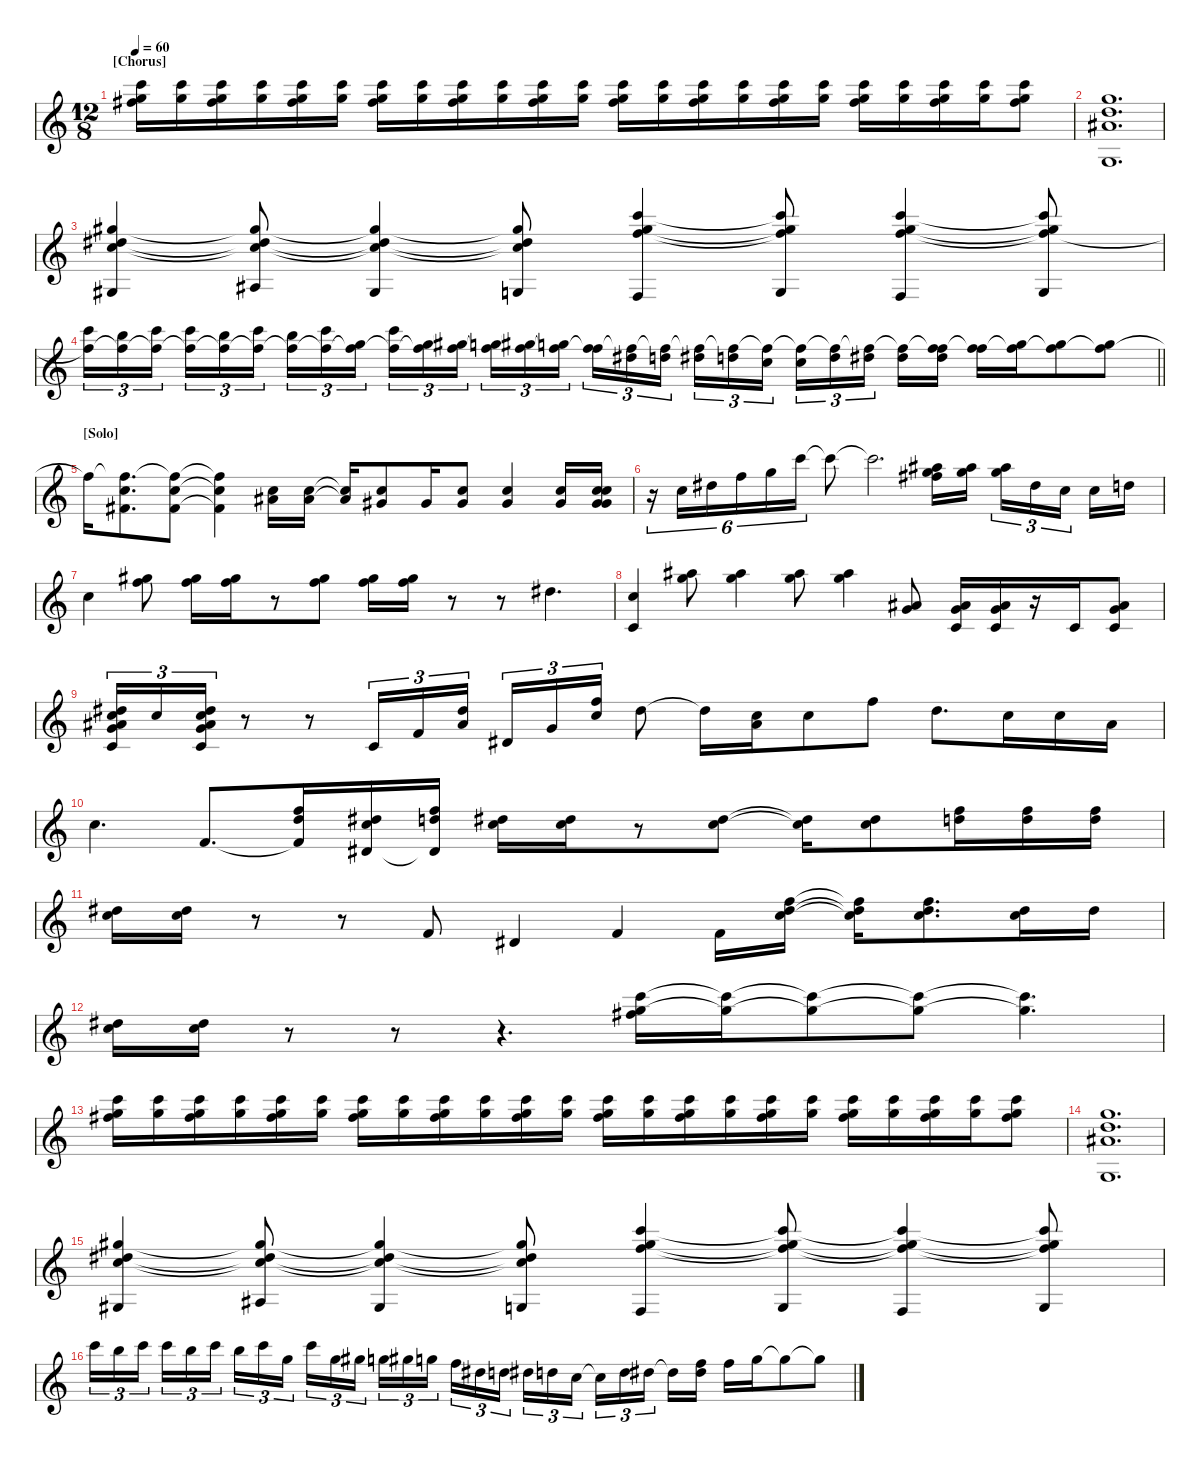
\defaultSystemsLayout 4
\hideDynamics
\bracketExtendMode nobrackets
\singleTrackTrackNamePolicy hidden
\multiTrackTrackNamePolicy hidden
\otherSystemsTrackNameOrientation horizontal
\track ("Keyboard" "org.") {instrument drawbarorgan}
\staff {score}
\tuning (E5 B4 G4 D4 A3 E3)
\ts (12 8)
\section ("" "[Chorus]")
\tempo 60
\clef g2
\ks c
(8.1 8.2 11.3{acc #}).16{dy f beam Down} (8.1 8.2).16{beam Down} (8.1 8.2 11.3{acc #}).16{beam Down} (8.1 8.2).16{beam Down} (8.1 8.2 11.3{acc #}).16{beam Down} (8.1 8.2).16{beam Down} (8.1 8.2 11.3{acc #}).16{beam Down} (8.1 8.2).16{beam Down} (8.1 8.2 11.3{acc #}).16{beam Down} (8.1 8.2).16{beam Down} (8.1 8.2 11.3{acc #}).16{beam Down} (8.1 8.2).16{beam Down} (8.1 8.2 11.3{acc #}).16{beam Down} (8.1 8.2).16{beam Down} (8.1 8.2 11.3{acc #}).16{beam Down} (8.1 8.2).16{beam Down} (8.1 8.2 11.3{acc #}).16{beam Down} (8.1 8.2).16{beam Down} (8.1 8.2 11.3{acc #}).16{beam Down} (8.1 8.2).16{beam Down} (8.1 8.2 11.3{acc #}).16{beam Down} (8.1 8.2).16{beam Down} (8.1 8.2 11.3{acc #}).8{beam Down} |
(3.1 3.2 3.3{acc #} 3.6).1{d beam Up} |
(4.1{acc #} 4.2{acc #} 5.3 4.6{acc #}).4{beam Up} (4.1{t acc #} 4.2{t acc #} 5.3{t} 1.5{acc #}).8{beam Up} (4.1{t acc #} 4.2{t acc #} 5.3{t} 4.6{acc #}).4{beam Up} (4.1{t acc #} 4.2{t acc #} 5.3{t} 3.6).8{beam Up} (8.1 9.2{acc #} 10.3 1.6).4{beam Up} (8.1{t} 9.2{t acc #} 10.3{t} 3.6).8{beam Up} (8.1 9.2{acc #} 10.3 1.6).4{beam Up} (8.1{t} 9.2{t acc #} 10.3{t} 3.6).8{beam Up} |
\barLineRight lightlight
(8.1 10.3{t}).16{tu (3 2) beam Down} (7.1 10.3{t}).16{tu (3 2) beam Down} (8.1 10.3{t}).16{tu (3 2) beam Down} (8.1 10.3{t}).16{tu (3 2) beam Down} (7.1 10.3{t}).16{tu (3 2) beam Down} (8.1 10.3{t}).16{tu (3 2) beam Down} (7.1 10.3{t}).16{tu (3 2) beam Down} (8.1 10.3{t}).16{tu (3 2) beam Down} (3.1 10.3{t}).16{tu (3 2) beam Down} (8.1 10.3{t}).16{tu (3 2) beam Down} (3.1 10.3{t}).16{tu (3 2) beam Down} (4.1{acc #} 10.3{t}).16{tu (3 2) beam Down} (3.1 10.3{t}).16{tu (3 2) beam Down} (4.1{acc #} 10.3{t}).16{tu (3 2) beam Down} (3.1 10.3{t}).16{tu (3 2) beam Down} (1.1 10.3{t}).16{tu (3 2) beam Down} (4.2{acc #} 10.3{t}).16{tu (3 2) beam Down} (3.2 10.3{t}).16{tu (3 2) beam Down} (4.2{acc #} 10.3{t}).16{tu (3 2) beam Down} (3.2 10.3{t}).16{tu (3 2) beam Down} (1.2 10.3{t}).16{tu (3 2) beam Down} (1.2 10.3{t}).16{tu (3 2) beam Down} (3.2 10.3{t}).16{tu (3 2) beam Down} (4.2{acc #} 10.3{t}).16{tu (3 2) beam Down} (4.2{acc #} 10.3{t}).16{beam Down} (1.1 4.2{acc #} 10.3{t}).16{beam Down} (1.1 10.3{t}).16{beam Down} (3.1 10.3{t}).16{beam Down} (3.1 10.3{t}).8{beam Down} (3.1 10.3{t}).8{beam Down} |
\section ("" "[Solo]")
10.3{t}.16{dy mf beam Down} (1.2 4.4{acc #} 10.3{t}).8{d dy f beam Down} (1.2 4.4{acc #} 10.3{t}).8{beam Down} (1.2{t} 10.3{t} 4.4{t acc #}).4{beam Down} (1.2 3.3{acc #}).16{beam Down} (1.2 3.3{acc #}).16{beam Down} (1.2{t} 3.3{t acc #}).16{beam Up} (1.2 1.3{acc #}).8{beam Up} 1.3{acc #}.16{beam Up} (1.2 1.3{acc #}).8{beam Up} (1.2 1.3{acc #}).4{beam Up} (1.2 1.3{acc #}).16{beam Up} (1.2 5.3 6.4{acc #} 11.5{acc #}).16{beam Up} |
r.16{tu (6 4) beam Down} 1.2.16{tu (6 4) beam Down} 4.2{acc #}.16{tu (6 4) beam Down} 1.1.16{tu (6 4) beam Down} 3.1.16{tu (6 4) beam Down} 8.1.16{tu (6 4) beam Down} 8.1{t}.8{beam Down} 8.1{t}.2{d beam Down} (6.1{acc #} 8.2 11.3{acc #}).16{beam Down} (6.1{acc #} 8.2).16{beam Down} (6.1{acc #} 8.2).16{tu (3 2) beam Down} 4.2{acc #}.16{tu (3 2) beam Down} 1.2.16{tu (3 2) beam Down} 1.2.16{beam Down} 3.2.16{beam Down} |
1.2.4{beam Down} (4.1{acc #} 6.2).8{beam Down} (4.1{acc #} 6.2).16{beam Down} (4.1{acc #} 6.2).16{beam Down} r.8{beam Down} (4.1{acc #} 6.2).8{beam Down} (4.1{acc #} 6.2).16{beam Down} (4.1{acc #} 6.2).16{beam Down} r.8{beam Down} r.8{beam Down} 4.2{acc #}.4{d beam Down} |
(1.2 3.5).4{beam Up} (6.1{acc #} 8.2).8{beam Down} (6.1{acc #} 8.2).4{beam Down} (6.1{acc #} 8.2).8{beam Down} (6.1{acc #} 8.2).4{beam Down} (3.3{acc #} 5.4).8{beam Up} (3.3{acc #} 5.4 3.5).16{beam Up} (3.3{acc #} 5.4 3.5).16{beam Up} r.16{beam Up} 3.5.16{beam Up} (3.3{acc #} 5.4 3.5).8{beam Up} |
(4.2{acc #} 5.3 8.4{acc #} 10.5 8.6).16{tu (3 2) beam Up} 1.2.16{tu (3 2) beam Up} (4.2{acc #} 5.3 8.4{acc #} 10.5 8.6).16{tu (3 2) beam Up} r.8{beam Up} r.8{beam Up} 3.5.16{tu (3 2) beam Up} 3.4.16{tu (3 2) beam Up} (4.2{acc #} 3.3{acc #}).16{tu (3 2) beam Up} 1.4{acc #}.16{tu (3 2) beam Up} 0.3.16{tu (3 2) beam Up} (1.1 1.2).16{tu (3 2) beam Up} 4.2{acc #}.8{beam Down} 4.2{t acc #}.16{beam Down} (1.2 3.3{acc #}).16{beam Down} 1.2.8{beam Down} 1.1.8{beam Down} 4.2{acc #}.8{d beam Down} 1.2.16{beam Down} 1.2.16{beam Down} 3.3{acc #}.16{beam Down} |
1.2.4{d beam Down} 3.4.8{d beam Up} (1.1 3.2 3.4{t}).16{beam Up} (4.2{acc #} 5.3 1.4{acc #}).16{beam Up} (1.1 3.2 1.4{t acc #}).16{beam Up} (4.2{acc #} 5.3).16{beam Down} (4.2{acc #} 5.3).16{beam Down} r.8{beam Down} (4.2{acc #} 5.3).8{beam Down} (4.2{t acc #} 5.3{t}).16{beam Down} (4.2{acc #} 5.3).8{beam Down} (1.1 3.2).16{beam Down} (1.1 3.2).16{beam Down} (1.1 3.2).16{beam Down} |
(4.2{acc #} 5.3).16{beam Down} (4.2{acc #} 5.3).16{beam Down} r.8{beam Down} r.8{beam Down} 3.4.8{beam Up} 1.4{acc #}.4{beam Up} 3.4.4{beam Up} 3.4.16{beam Down} (1.1 4.2{acc #} 5.3).16{beam Down} (1.1{t} 4.2{t acc #} 5.3{t}).16{beam Down} (1.1 4.2{acc #} 5.3).8{d beam Down} (4.2{acc #} 5.3).16{beam Down} 4.2{acc #}.16{beam Down} |
(4.2{acc #} 5.3).16{beam Down} (4.2{acc #} 5.3).16{beam Down} r.8{beam Down} r.8{beam Down} r.4{d beam Down} (8.1 8.2 11.3{acc #}).16{beam Down} (8.1{t} 8.2{t}).16{beam Down} (8.1{t} 8.2{t}).8{beam Down} (8.1{t} 8.2{t}).8{beam Down} (8.1{t} 8.2{t}).4{d beam Down} |
(8.1 8.2 11.3{acc #}).16{beam Down} (8.1 8.2).16{beam Down} (8.1 8.2 11.3{acc #}).16{beam Down} (8.1 8.2).16{beam Down} (8.1 8.2 11.3{acc #}).16{beam Down} (8.1 8.2).16{beam Down} (8.1 8.2 11.3{acc #}).16{beam Down} (8.1 8.2).16{beam Down} (8.1 8.2 11.3{acc #}).16{beam Down} (8.1 8.2).16{beam Down} (8.1 8.2 11.3{acc #}).16{beam Down} (8.1 8.2).16{beam Down} (8.1 8.2 11.3{acc #}).16{beam Down} (8.1 8.2).16{beam Down} (8.1 8.2 11.3{acc #}).16{beam Down} (8.1 8.2).16{beam Down} (8.1 8.2 11.3{acc #}).16{beam Down} (8.1 8.2).16{beam Down} (8.1 8.2 11.3{acc #}).16{beam Down} (8.1 8.2).16{beam Down} (8.1 8.2 11.3{acc #}).16{beam Down} (8.1 8.2).16{beam Down} (8.1 8.2 11.3{acc #}).8{beam Down} |
(3.1 3.2 3.3{acc #} 3.6).1{d beam Up} |
(4.1{acc #} 4.2{acc #} 5.3 4.6{acc #}).4{beam Up} (4.1{t acc #} 4.2{t acc #} 5.3{t} 1.5{acc #}).8{beam Up} (4.1{t acc #} 4.2{t acc #} 5.3{t} 4.6{acc #}).4{beam Up} (4.1{t acc #} 4.2{t acc #} 5.3{t} 3.6).8{beam Up} (8.1 9.2{acc #} 10.3 1.6).4{beam Up} (8.1{t} 9.2{t acc #} 10.3{t} 3.6).8{beam Up} (8.1{t} 9.2{t acc #} 10.3{t} 1.6).4{beam Up} (8.1{t} 9.2{t acc #} 10.3{t} 3.6).8{beam Up} |
8.1.16{tu (3 2) beam Down} 7.1.16{tu (3 2) beam Down} 8.1.16{tu (3 2) beam Down} 8.1.16{tu (3 2) beam Down} 7.1.16{tu (3 2) beam Down} 8.1.16{tu (3 2) beam Down} 7.1.16{tu (3 2) beam Down} 8.1.16{tu (3 2) beam Down} 3.1.16{tu (3 2) beam Down} 8.1.16{tu (3 2) beam Down} 3.1.16{tu (3 2) beam Down} 4.1{acc #}.16{tu (3 2) beam Down} 3.1.16{tu (3 2) beam Down} 4.1{acc #}.16{tu (3 2) beam Down} 3.1.16{tu (3 2) beam Down} 1.1.16{tu (3 2) beam Down} 4.2{acc #}.16{tu (3 2) beam Down} 3.2.16{tu (3 2) beam Down} 4.2{acc #}.16{tu (3 2) beam Down} 3.2.16{tu (3 2) beam Down} 1.2.16{tu (3 2) beam Down} 1.2{t}.16{tu (3 2) beam Down} 3.2.16{tu (3 2) beam Down} 4.2{acc #}.16{tu (3 2) beam Down} 4.2{t acc #}.16{beam Down} (1.1 4.2{acc #}).16{beam Down} 1.1.16{beam Down} 3.1.16{beam Down} 3.1{t}.8{beam Down} 3.1{t}.8{beam Down}
